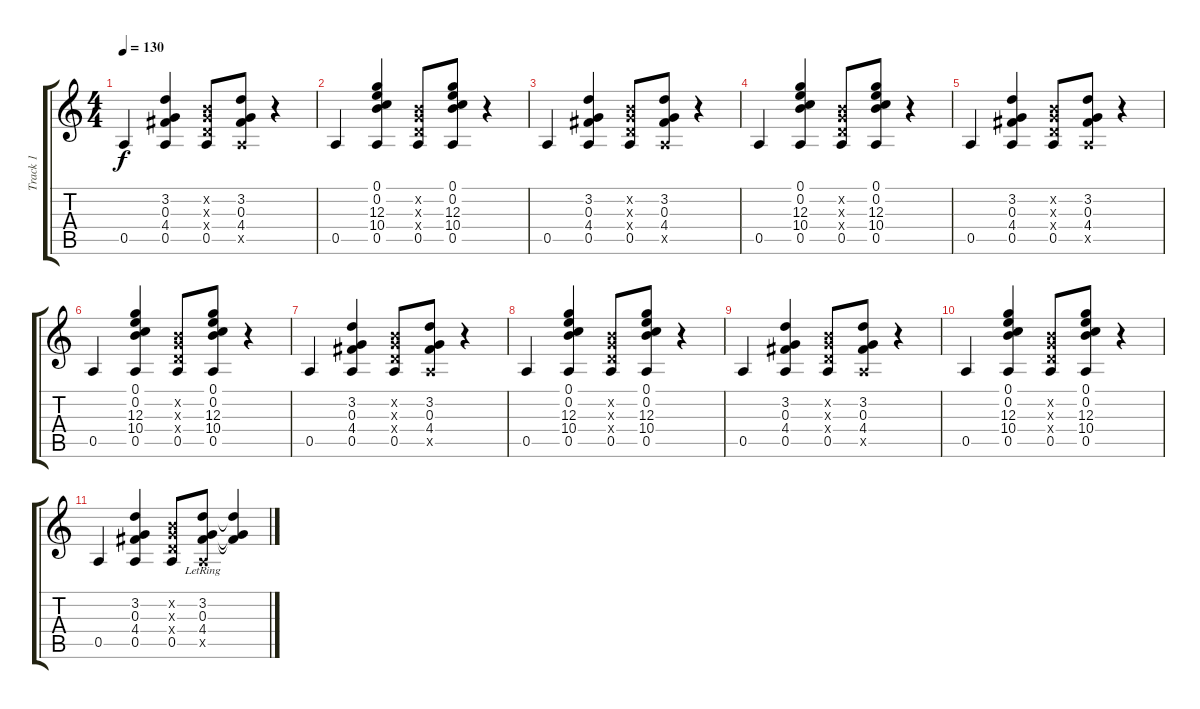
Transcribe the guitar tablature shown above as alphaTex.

\track ("Track 1" "Track 1") {instrument acousticguitarsteel}
\staff {score tabs}
\tuning (E4 B3 G3 D3 A2 E2) {hide}
\ts (4 4)
\tempo 130
\clef g2
\ks c
0.5.4{dy f} (3.2 0.3 4.4 0.5).4 (0.2{x} 0.3{x} 0.4{x} 0.5).8 (3.2 0.3 4.4 0.5{x}).8 r.4 |
0.5.4 (0.1 0.2 12.3 10.4 0.5).4 (0.2{x} 0.3{x} 0.4{x} 0.5).8 (0.1 0.2 12.3 10.4 0.5).8 r.4 |
0.5.4 (3.2 0.3 4.4 0.5).4 (0.2{x} 0.3{x} 0.4{x} 0.5).8 (3.2 0.3 4.4 0.5{x}).8 r.4 |
0.5.4 (0.1 0.2 12.3 10.4 0.5).4 (0.2{x} 0.3{x} 0.4{x} 0.5).8 (0.1 0.2 12.3 10.4 0.5).8 r.4 |
0.5.4 (3.2 0.3 4.4 0.5).4 (0.2{x} 0.3{x} 0.4{x} 0.5).8 (3.2 0.3 4.4 0.5{x}).8 r.4 |
0.5.4 (0.1 0.2 12.3 10.4 0.5).4 (0.2{x} 0.3{x} 0.4{x} 0.5).8 (0.1 0.2 12.3 10.4 0.5).8 r.4 |
0.5.4 (3.2 0.3 4.4 0.5).4 (0.2{x} 0.3{x} 0.4{x} 0.5).8 (3.2 0.3 4.4 0.5{x}).8 r.4 |
0.5.4 (0.1 0.2 12.3 10.4 0.5).4 (0.2{x} 0.3{x} 0.4{x} 0.5).8 (0.1 0.2 12.3 10.4 0.5).8 r.4 |
0.5.4 (3.2 0.3 4.4 0.5).4 (0.2{x} 0.3{x} 0.4{x} 0.5).8 (3.2 0.3 4.4 0.5{x}).8 r.4 |
0.5.4 (0.1 0.2 12.3 10.4 0.5).4 (0.2{x} 0.3{x} 0.4{x} 0.5).8 (0.1 0.2 12.3 10.4 0.5).8 r.4 |
0.5.4 (3.2 0.3 4.4 0.5).4 (0.2{x} 0.3{x} 0.4{x} 0.5).8 (3.2{lr} 0.3{lr} 4.4{lr} 0.5{x}).8 (3.2{t} 0.3{t} 4.4{t}).4
